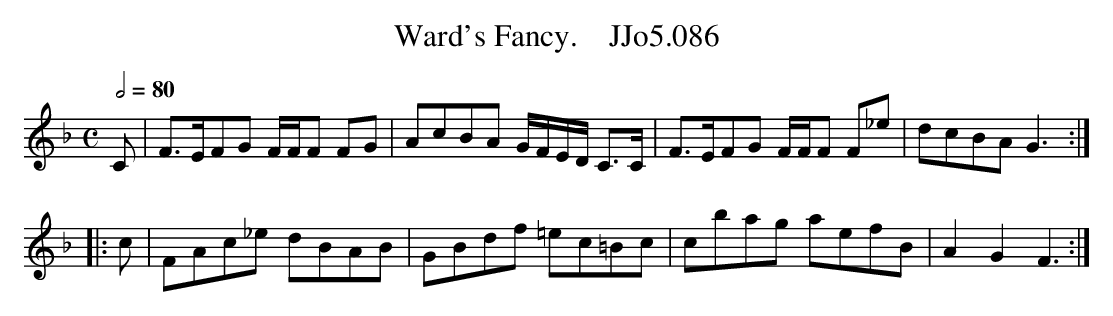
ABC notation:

X:1
T:Ward's Fancy.    JJo5.086
Q:1/2=80
M:C
L:1/8
K:F
C|F>EFG F/F/F FG|AcBA G/F/E/D/ C>C|F>EFG F/F/F F_e|dcBA G3 :|
|:c|FAc_e dBAB|GBdf =ec=Bc|cbag aefB|A2G2F3 :|
